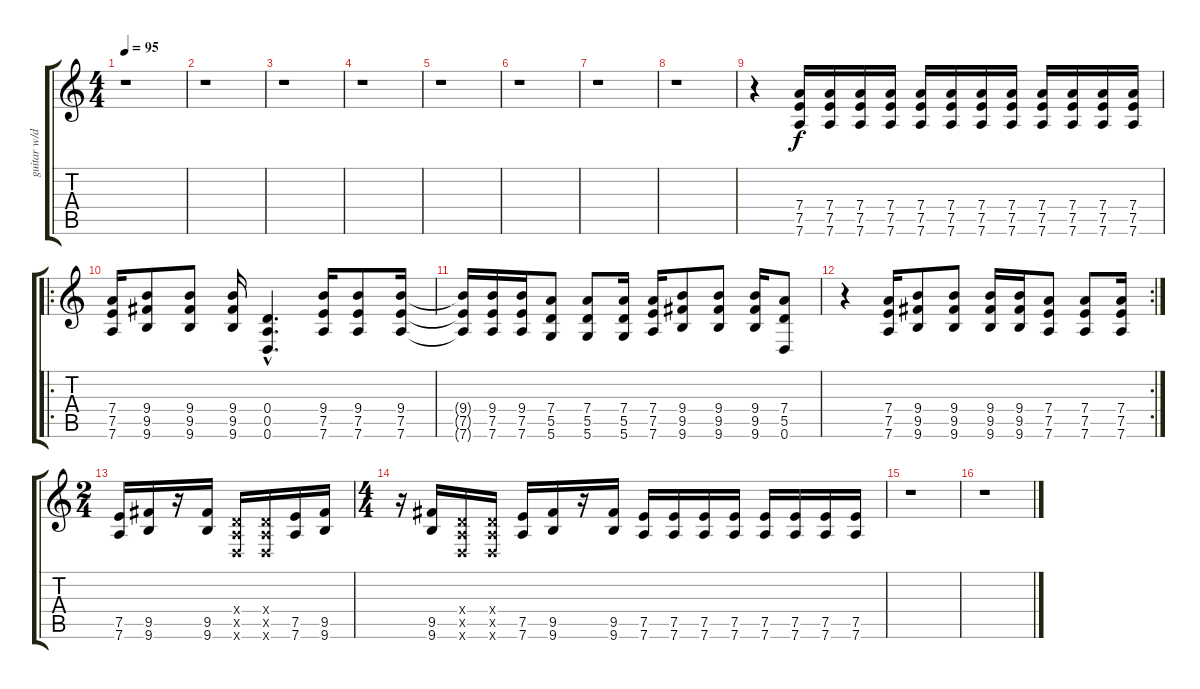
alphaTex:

\track ("guitar w/dist" "guitar w/d") {instrument distortionguitar}
\staff {score tabs}
\tuning (E4 B3 G3 D3 A2 D2) {hide}
\ts (4 4)
\tempo 95
\clef g2
\ks c
r.1{dy f} |
r.1 |
r.1 |
r.1 |
r.1 |
r.1 |
r.1 |
r.1 |
r.4 (7.4 7.5 7.6).16 (7.4 7.5 7.6).16 (7.4 7.5 7.6).16 (7.4 7.5 7.6).16 (7.4 7.5 7.6).16 (7.4 7.5 7.6).16 (7.4 7.5 7.6).16 (7.4 7.5 7.6).16 (7.4 7.5 7.6).16 (7.4 7.5 7.6).16 (7.4 7.5 7.6).16 (7.4 7.5 7.6).16 |
\ro
(7.4 7.5 7.6).16 (9.4 9.5 9.6).8 (9.4 9.5 9.6).8 (9.4 9.5 9.6).16 (0.4{hac} 0.5{hac} 0.6{hac}).4{d} (9.4 7.5 7.6).16 (9.4 7.5 7.6).8 (9.4 7.5 7.6).16 |
(9.4{t} 7.5{t} 7.6{t}).16 (9.4 7.5 7.6).16 (9.4 7.5 7.6).16 (7.4 5.5 5.6).8 (7.4 5.5 5.6).8 (7.4 5.5 5.6).16 (7.4 7.5 7.6).16 (9.4 9.5 9.6).8 (9.4 9.5 9.6).8 (9.4 9.5 9.6).16 (7.4 5.5 0.6).8 |
\rc 2
r.4 (7.4 7.5 7.6).16 (9.4 9.5 9.6).8 (9.4 9.5 9.6).8 (9.4 9.5 9.6).16 (9.4 9.5 9.6).16 (7.4 7.5 7.6).8 (7.4 7.5 7.6).8 (7.4 7.5 7.6).16 |
\ts (2 4)
(7.5 7.6).16 (9.5 9.6).16 r.16 (9.5 9.6).16 (0.4{x} 0.5{x} 0.6{x}).16 (0.4{x} 0.5{x} 0.6{x}).16 (7.5 7.6).16 (9.5 9.6).16 |
\ts (4 4)
r.16 (9.5 9.6).16 (0.4{x} 0.5{x} 0.6{x}).16 (0.4{x} 0.5{x} 0.6{x}).16 (7.5 7.6).16 (9.5 9.6).16 r.16 (9.5 9.6).16 (7.5 7.6).16 (7.5 7.6).16 (7.5 7.6).16 (7.5 7.6).16 (7.5 7.6).16 (7.5 7.6).16 (7.5 7.6).16 (7.5 7.6).16 |
r.1 |
r.1
